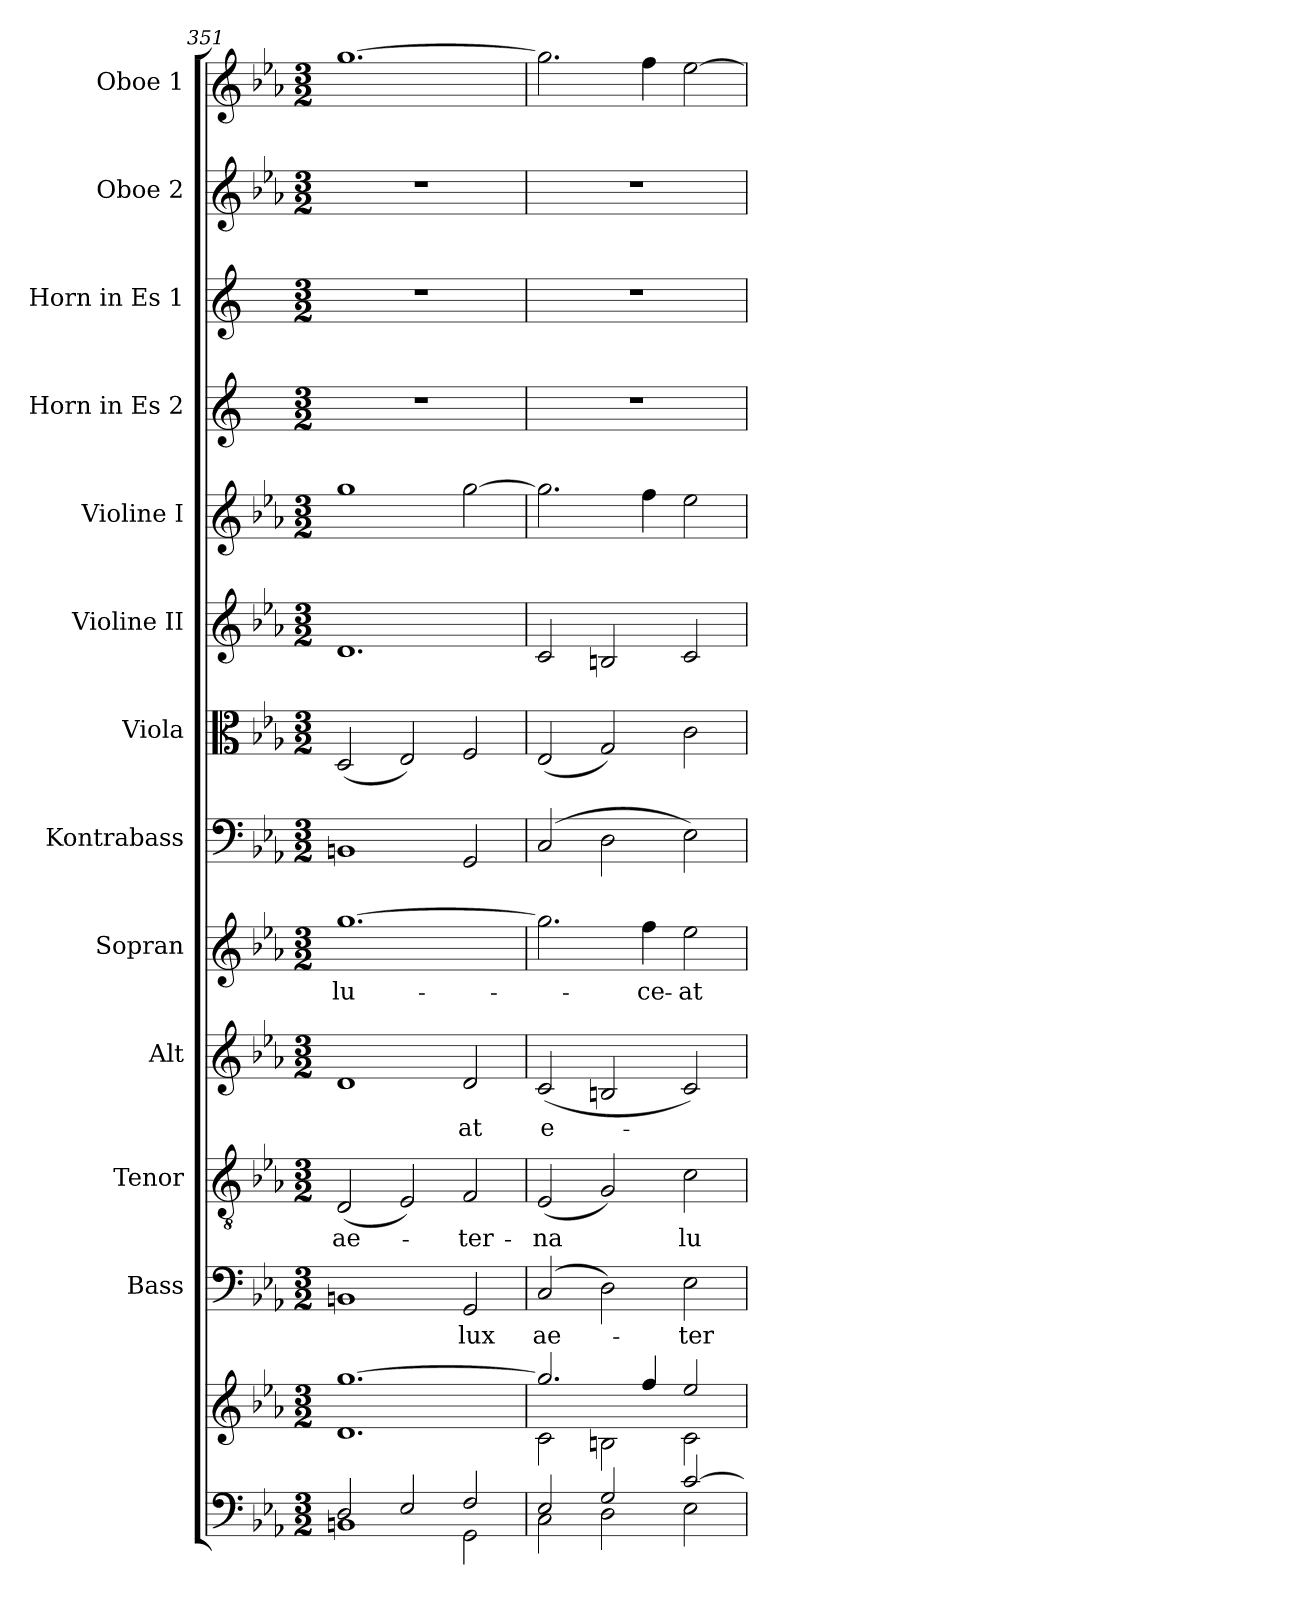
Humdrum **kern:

**kern	**kern	**kern	**text	**kern	**text	**kern	**text	**kern	**text	**kern	**kern	**kern	**kern	**kern	**kern	**kern	**kern
*part13	*part13	*part12	*part12	*part11	*part11	*part10	*part10	*part9	*part9	*part8	*part7	*part6	*part5	*part4	*part3	*part2	*part1
*staff14	*staff13	*staff12	*staff12	*staff11	*staff11	*staff10	*staff10	*staff9	*staff9	*staff8	*staff7	*staff6	*staff5	*staff4	*staff3	*staff2	*staff1
*	*	*I"Bass	*	*I"Tenor	*	*I"Alt	*	*I"Sopran	*	*I"Kontrabass	*I"Viola	*I"Violine II	*I"Violine I	*I"Horn in Es 2	*I"Horn in Es 1	*I"Oboe 2	*I"Oboe 1
*	*	*I'B.	*	*I'T.	*	*I'A.	*	*I'S.	*	*I'Kb.	*I'Vla.	*I'Vl. II	*I'Vl. I	*I'Hr. 2	*I'Hr. 1	*I'Ob. 2	*I'Ob. 1
!!LO:PB:g=z
*clefF4	*clefG2	*clefF4	*	*clefGv2	*	*clefG2	*	*clefG2	*	*clefF4	*clefC3	*clefG2	*clefG2	*clefG2	*clefG2	*clefG2	*clefG2
*	*	*	*	*	*	*	*	*	*	*ITrd7c12	*	*	*	*ITrd5c9	*ITrd5c9	*	*
*k[b-e-a-]	*k[b-e-a-]	*k[b-e-a-]	*	*k[b-e-a-]	*	*k[b-e-a-]	*	*k[b-e-a-]	*	*k[b-e-a-]	*k[b-e-a-]	*k[b-e-a-]	*k[b-e-a-]	*k[b-e-a-]	*k[b-e-a-]	*k[b-e-a-]	*k[b-e-a-]
*E-:	*E-:	*E-:	*	*E-:	*	*E-:	*	*E-:	*	*E-:	*E-:	*E-:	*E-:	*E-:	*E-:	*E-:	*E-:
*M3/2	*M3/2	*M3/2	*	*M3/2	*	*M3/2	*	*M3/2	*	*M3/2	*M3/2	*M3/2	*M3/2	*M3/2	*M3/2	*M3/2	*M3/2
=351	=351	=351	=351	=351	=351	=351	=351	=351	=351	=351	=351	=351	=351	=351	=351	=351	=351
*^	*^	*	*	*	*	*	*	*	*	*	*	*	*	*	*	*	*
!	!	!	!	!	!	!	!LO:LY:b	!	!	!	!LO:LY:b	!	!	!	!	!	!	!	!
2D/	1BBn	[>1.gg	1.d	1BBn	.	(<2D/	ae-	1d	.	[1.gg	lu-	1BBBn	(<2D/	1.d	1gg	1.r	1.r	1.r	[1.gg
2E-/	.	.	.	.	.	2E-/)	.	.	.	.	.	.	2E-/)	.	.	.	.	.	.
!	!	!	!	!	!LO:LY:b	!	!LO:LY:b	!	!LO:LY:b	!	!	!	!	!	!	!	!	!	!
2F/	2GG\	.	.	2GG/	lux	2F/	-ter-	2d/	-at	.	.	2GGG/	2F/	.	[2gg\	.	.	.	.
=352	=352	=352	=352	=352	=352	=352	=352	=352	=352	=352	=352	=352	=352	=352	=352	=352	=352	=352	=352
!	!	!	!	!	!LO:LY:b	!	!LO:LY:b	!	!LO:LY:b	!	!	!	!	!	!	!	!	!	!
2E-/	2C\	2.gg/]	2c\	(2C/	ae-	(<2E-/	-na	(<2c/	e-	2.gg\]	.	(2CC/	(<2E-/	2c/	2.gg\]	1.r	1.r	1.r	2.gg\]
2G/	2D\	.	2Bn\	2D\)	.	2G/)	.	2Bn/	.	.	.	2DD\	2G/)	2Bn/	.	.	.	.	.
!	!	!	!	!	!	!	!	!	!	!	!LO:LY:b	!	!	!	!	!	!	!	!
.	.	4ff/	.	.	.	.	.	.	.	4ff\	-ce-	.	.	.	4ff\	.	.	.	4ff\
!	!	!	!	!	!LO:LY:b	!	!LO:LY:b	!	!	!	!LO:LY:b	!	!	!	!	!	!	!	!
[>2c/	2E-\	2ee-/	2c\	2E-\	-ter-	2c\	lu-	2c/)	.	2ee-\	-at	2EE-\)	2c\	2c/	2ee-\	.	.	.	[2ee-\
*v	*v	*	*	*	*	*	*	*	*	*	*	*	*	*	*	*	*	*	*
*	*v	*v	*	*	*	*	*	*	*	*	*	*	*	*	*	*	*	*
=	=	=	=	=	=	=	=	=	=	=	=	=	=	=	=	=	=
*-	*-	*-	*-	*-	*-	*-	*-	*-	*-	*-	*-	*-	*-	*-	*-	*-	*-
